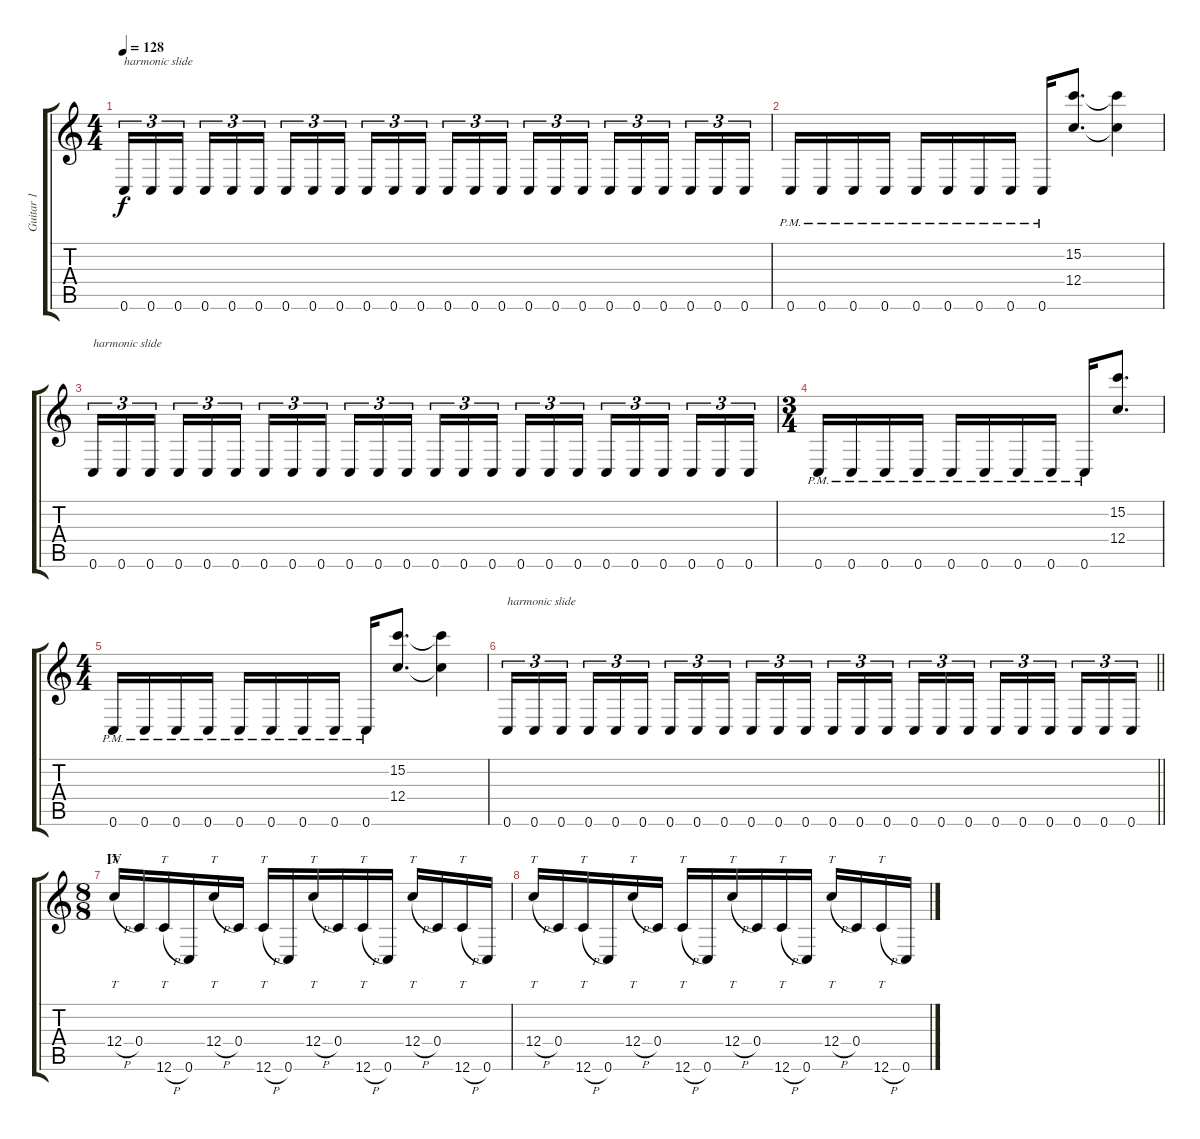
\track ("Guitar 1" "Guitar 1") {instrument electricguitarjazz}
\staff {score tabs}
\tuning (D4 A3 F3 C3 G2 C2) {hide}
\ts (4 4)
\tempo 128
\clef g2
\ks c
0.6.16{tu (3 2) txt "harmonic slide" dy f} 0.6.16{tu (3 2)} 0.6.16{tu (3 2) beam splitsecondary} 0.6.16{tu (3 2)} 0.6.16{tu (3 2)} 0.6.16{tu (3 2)} 0.6.16{tu (3 2)} 0.6.16{tu (3 2)} 0.6.16{tu (3 2) beam splitsecondary} 0.6.16{tu (3 2)} 0.6.16{tu (3 2)} 0.6.16{tu (3 2)} 0.6.16{tu (3 2)} 0.6.16{tu (3 2)} 0.6.16{tu (3 2) beam splitsecondary} 0.6.16{tu (3 2)} 0.6.16{tu (3 2)} 0.6.16{tu (3 2)} 0.6.16{tu (3 2)} 0.6.16{tu (3 2)} 0.6.16{tu (3 2) beam splitsecondary} 0.6.16{tu (3 2)} 0.6.16{tu (3 2)} 0.6.16{tu (3 2)} |
0.6{pm}.16 0.6{pm}.16 0.6{pm}.16 0.6{pm}.16 0.6{pm}.16 0.6{pm}.16 0.6{pm}.16 0.6{pm}.16 0.6{pm}.16 (15.2 12.4).8{d} (15.2{t} 12.4{t}).4 |
0.6.16{tu (3 2) txt "harmonic slide"} 0.6.16{tu (3 2)} 0.6.16{tu (3 2) beam splitsecondary} 0.6.16{tu (3 2)} 0.6.16{tu (3 2)} 0.6.16{tu (3 2)} 0.6.16{tu (3 2)} 0.6.16{tu (3 2)} 0.6.16{tu (3 2) beam splitsecondary} 0.6.16{tu (3 2)} 0.6.16{tu (3 2)} 0.6.16{tu (3 2)} 0.6.16{tu (3 2)} 0.6.16{tu (3 2)} 0.6.16{tu (3 2) beam splitsecondary} 0.6.16{tu (3 2)} 0.6.16{tu (3 2)} 0.6.16{tu (3 2)} 0.6.16{tu (3 2)} 0.6.16{tu (3 2)} 0.6.16{tu (3 2) beam splitsecondary} 0.6.16{tu (3 2)} 0.6.16{tu (3 2)} 0.6.16{tu (3 2)} |
\ts (3 4)
0.6{pm}.16 0.6{pm}.16 0.6{pm}.16 0.6{pm}.16 0.6{pm}.16 0.6{pm}.16 0.6{pm}.16 0.6{pm}.16 0.6{pm}.16 (15.2 12.4).8{d} |
\ts (4 4)
0.6{pm}.16 0.6{pm}.16 0.6{pm}.16 0.6{pm}.16 0.6{pm}.16 0.6{pm}.16 0.6{pm}.16 0.6{pm}.16 0.6{pm}.16 (15.2 12.4).8{d} (15.2{t} 12.4{t}).4 |
\barLineRight lightlight
0.6.16{tu (3 2) txt "harmonic slide"} 0.6.16{tu (3 2)} 0.6.16{tu (3 2) beam splitsecondary} 0.6.16{tu (3 2)} 0.6.16{tu (3 2)} 0.6.16{tu (3 2)} 0.6.16{tu (3 2)} 0.6.16{tu (3 2)} 0.6.16{tu (3 2) beam splitsecondary} 0.6.16{tu (3 2)} 0.6.16{tu (3 2)} 0.6.16{tu (3 2)} 0.6.16{tu (3 2)} 0.6.16{tu (3 2)} 0.6.16{tu (3 2) beam splitsecondary} 0.6.16{tu (3 2)} 0.6.16{tu (3 2)} 0.6.16{tu (3 2)} 0.6.16{tu (3 2)} 0.6.16{tu (3 2)} 0.6.16{tu (3 2) beam splitsecondary} 0.6.16{tu (3 2)} 0.6.16{tu (3 2)} 0.6.16{tu (3 2)} |
\ts (8 8)
\section ("" "IV")
12.4{h}.16{tt instrument distortionguitar} 0.4.16 12.6{h}.16{tt} 0.6.16 12.4{h}.16{tt} 0.4.16 12.6{h}.16{tt} 0.6.16 12.4{h}.16{tt} 0.4.16 12.6{h}.16{tt} 0.6.16 12.4{h}.16{tt} 0.4.16 12.6{h}.16{tt} 0.6.16 |
12.4{h}.16{tt} 0.4.16 12.6{h}.16{tt} 0.6.16 12.4{h}.16{tt} 0.4.16 12.6{h}.16{tt} 0.6.16 12.4{h}.16{tt} 0.4.16 12.6{h}.16{tt} 0.6.16 12.4{h}.16{tt} 0.4.16 12.6{h}.16{tt} 0.6.16
